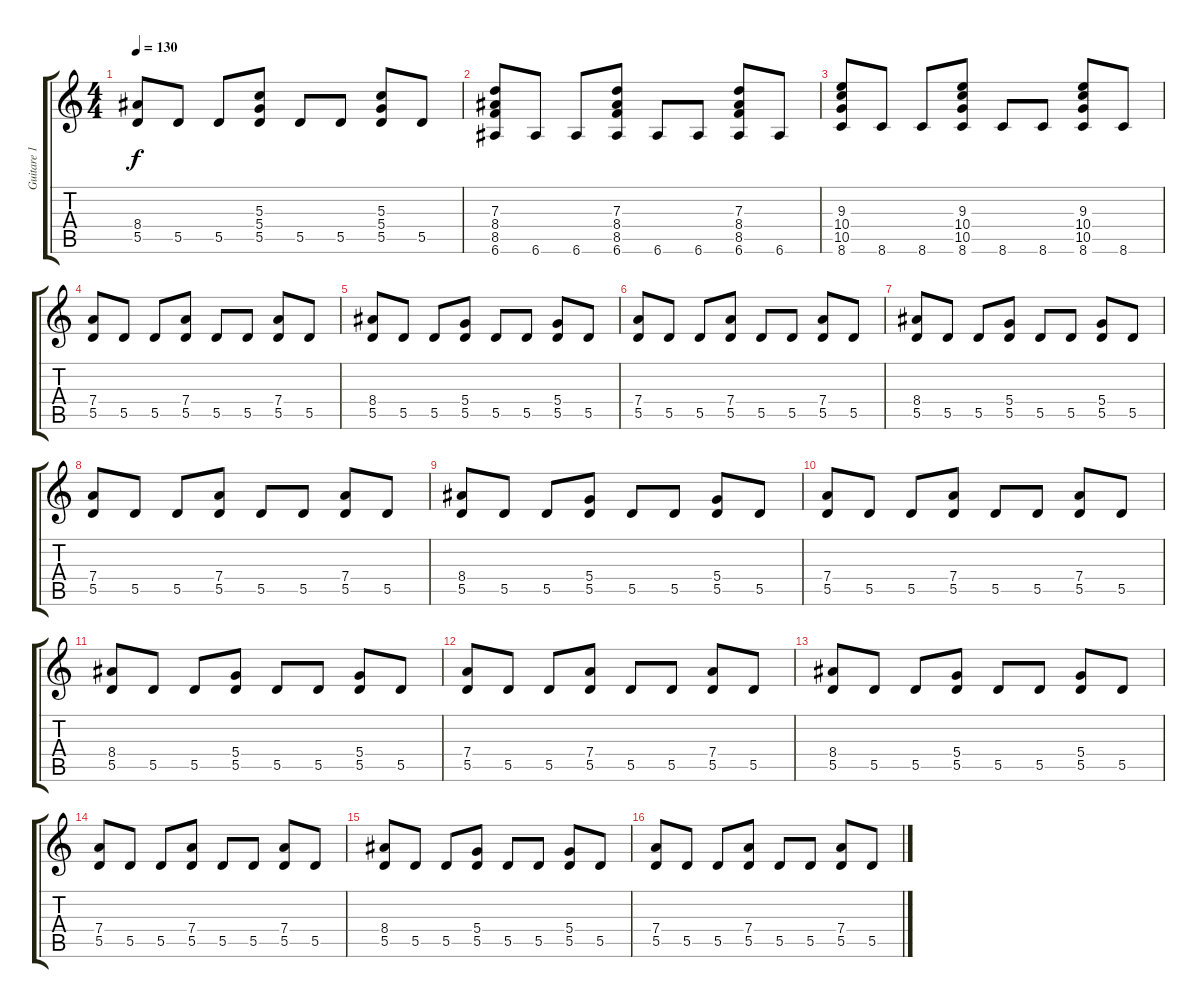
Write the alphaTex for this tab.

\track ("Guitare 1" "Guitare 1") {instrument distortionguitar}
\staff {score tabs}
\tuning (E4 B3 G3 D3 A2 E2) {hide}
\ts (4 4)
\tempo 130
\clef g2
\ks c
(8.4 5.5).8{dy f} 5.5.8 5.5.8 (5.3 5.4 5.5).8 5.5.8 5.5.8 (5.3 5.4 5.5).8 5.5.8 |
(7.3 8.4 8.5 6.6).8 6.6.8 6.6.8 (7.3 8.4 8.5 6.6).8 6.6.8 6.6.8 (7.3 8.4 8.5 6.6).8 6.6.8 |
(9.3 10.4 10.5 8.6).8 8.6.8 8.6.8 (9.3 10.4 10.5 8.6).8 8.6.8 8.6.8 (9.3 10.4 10.5 8.6).8 8.6.8 |
(7.4 5.5).8 5.5.8 5.5.8 (7.4 5.5).8 5.5.8 5.5.8 (7.4 5.5).8 5.5.8 |
(8.4 5.5).8 5.5.8 5.5.8 (5.4 5.5).8 5.5.8 5.5.8 (5.4 5.5).8 5.5.8 |
(7.4 5.5).8 5.5.8 5.5.8 (7.4 5.5).8 5.5.8 5.5.8 (7.4 5.5).8 5.5.8 |
(8.4 5.5).8 5.5.8 5.5.8 (5.4 5.5).8 5.5.8 5.5.8 (5.4 5.5).8 5.5.8 |
(7.4 5.5).8 5.5.8 5.5.8 (7.4 5.5).8 5.5.8 5.5.8 (7.4 5.5).8 5.5.8 |
(8.4 5.5).8 5.5.8 5.5.8 (5.4 5.5).8 5.5.8 5.5.8 (5.4 5.5).8 5.5.8 |
(7.4 5.5).8 5.5.8 5.5.8 (7.4 5.5).8 5.5.8 5.5.8 (7.4 5.5).8 5.5.8 |
(8.4 5.5).8 5.5.8 5.5.8 (5.4 5.5).8 5.5.8 5.5.8 (5.4 5.5).8 5.5.8 |
(7.4 5.5).8 5.5.8 5.5.8 (7.4 5.5).8 5.5.8 5.5.8 (7.4 5.5).8 5.5.8 |
(8.4 5.5).8 5.5.8 5.5.8 (5.4 5.5).8 5.5.8 5.5.8 (5.4 5.5).8 5.5.8 |
(7.4 5.5).8 5.5.8 5.5.8 (7.4 5.5).8 5.5.8 5.5.8 (7.4 5.5).8 5.5.8 |
(8.4 5.5).8 5.5.8 5.5.8 (5.4 5.5).8 5.5.8 5.5.8 (5.4 5.5).8 5.5.8 |
(7.4 5.5).8 5.5.8 5.5.8 (7.4 5.5).8 5.5.8 5.5.8 (7.4 5.5).8 5.5.8
